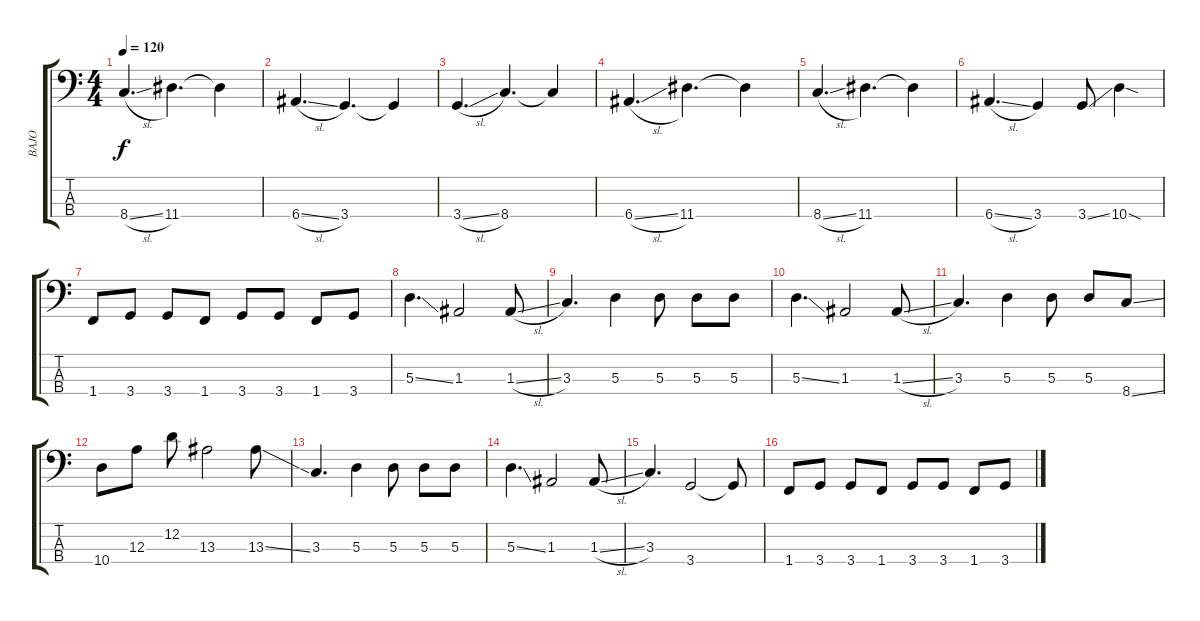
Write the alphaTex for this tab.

\track ("BAJO" "BAJO") {instrument electricbasspick}
\staff {score tabs}
\tuning (G2 D2 A1 E1) {hide}
\ts (4 4)
\tempo 120
\clef f4
\ks c
8.4{sl}.4{d dy f} 11.4.4{d} 11.4{t}.4 |
6.4{sl}.4{d} 3.4.4{d} 3.4{t}.4 |
3.4{sl}.4{d} 8.4.4{d} 8.4{t}.4 |
6.4{sl}.4{d} 11.4.4{d} 11.4{t}.4 |
8.4{sl}.4{d} 11.4.4{d} 11.4{t}.4 |
6.4{sl}.4{d} 3.4.4 3.4{ss}.8 10.4{sod}.4 |
1.4.8 3.4.8 3.4.8 1.4.8 3.4.8 3.4.8 1.4.8 3.4.8 |
5.3{ss}.4{d} 1.3.2 1.3{sl}.8 |
3.3.4{d} 5.3.4 5.3.8 5.3.8 5.3.8 |
5.3{ss}.4{d} 1.3.2 1.3{sl}.8 |
3.3.4{d} 5.3.4 5.3.8 5.3.8 8.4{ss}.8 |
10.4.8 12.3.8 12.2.8 13.3.2 13.3{ss}.8 |
3.3.4{d} 5.3.4 5.3.8 5.3.8 5.3.8 |
5.3{ss}.4{d} 1.3.2 1.3{sl}.8 |
3.3.4{d} 3.4.2 3.4{t}.8 |
1.4.8 3.4.8 3.4.8 1.4.8 3.4.8 3.4.8 1.4.8 3.4.8
